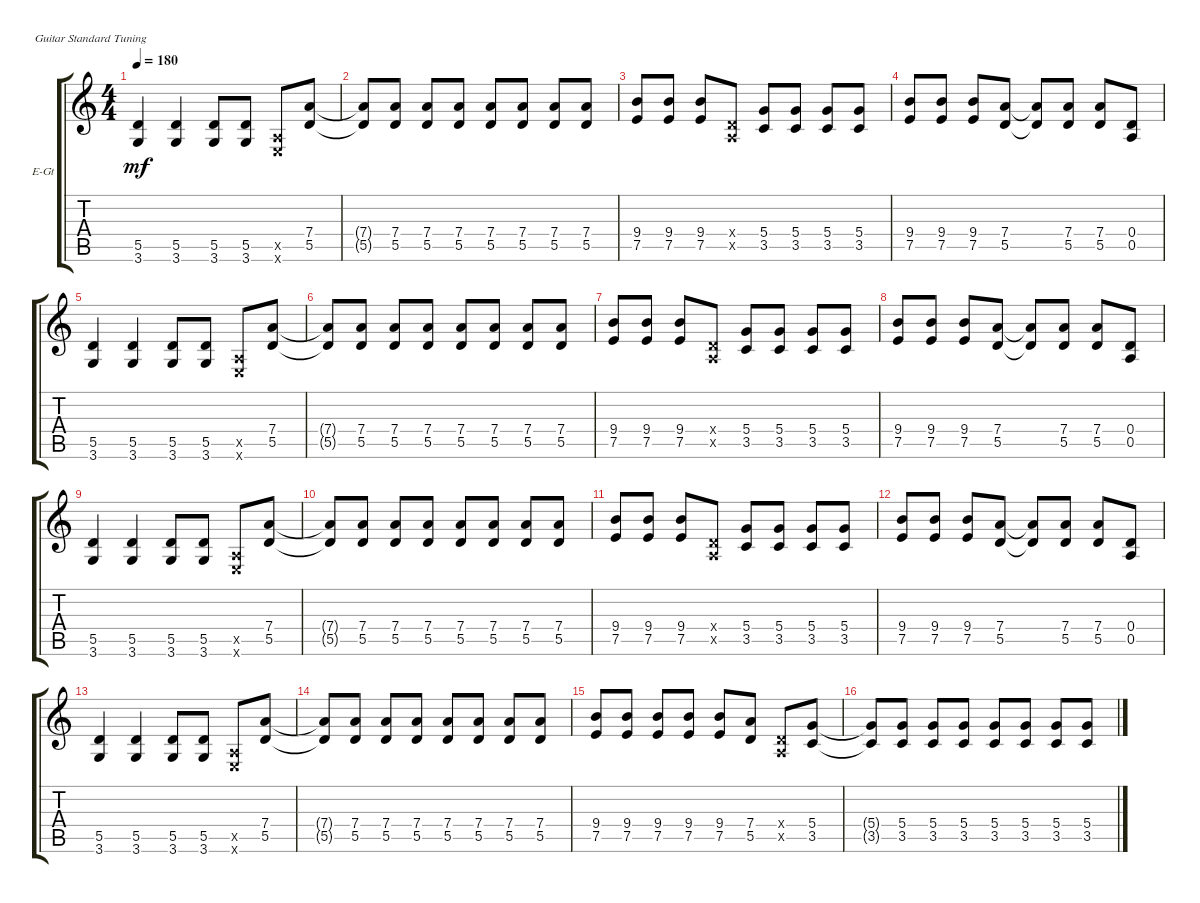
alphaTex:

\defaultSystemsLayout 4
\bracketExtendMode groupsimilarinstruments
\firstSystemTrackNameOrientation horizontal
\otherSystemsTrackNameOrientation horizontal
\track ("Electric Guitar" "E-Gt") {multiBarRest instrument electricguitarclean}
\staff {score tabs}
\tuning (E4 B3 G3 D3 A2 E2)
\ts (4 4)
\tempo 180
\clef g2
\ks c
(3.6 5.5).4{dy mf} (3.6 5.5).4 (5.5 3.6).8 (5.5 3.6).8 (0.6{x} 0.5{x}).8 (5.5 7.4).8 |
(7.4{t} 5.5{t}).8 (5.5 7.4).8 (5.5 7.4).8 (5.5 7.4).8 (5.5 7.4).8 (5.5 7.4).8 (5.5 7.4).8 (5.5 7.4).8 |
(7.5 9.4).8 (7.5 9.4).8 (7.5 9.4).8 (0.4{x} 0.5{x}).8 (3.5 5.4).8 (3.5 5.4).8 (3.5 5.4).8 (3.5 5.4).8 |
(9.4 7.5).8 (9.4 7.5).8 (9.4 7.5).8 (5.5 7.4).8 (7.4{t} 5.5{t}).8 (5.5 7.4).8 (5.5 7.4).8 (0.4 0.5).8 |
(3.6 5.5).4 (3.6 5.5).4 (5.5 3.6).8 (5.5 3.6).8 (0.6{x} 0.5{x}).8 (5.5 7.4).8 |
(7.4{t} 5.5{t}).8 (5.5 7.4).8 (5.5 7.4).8 (5.5 7.4).8 (5.5 7.4).8 (5.5 7.4).8 (5.5 7.4).8 (5.5 7.4).8 |
(7.5 9.4).8 (7.5 9.4).8 (7.5 9.4).8 (0.4{x} 0.5{x}).8 (3.5 5.4).8 (3.5 5.4).8 (3.5 5.4).8 (3.5 5.4).8 |
(9.4 7.5).8 (9.4 7.5).8 (9.4 7.5).8 (5.5 7.4).8 (7.4{t} 5.5{t}).8 (5.5 7.4).8 (5.5 7.4).8 (0.4 0.5).8 |
(3.6 5.5).4 (3.6 5.5).4 (5.5 3.6).8 (5.5 3.6).8 (0.6{x} 0.5{x}).8 (5.5 7.4).8 |
(7.4{t} 5.5{t}).8 (5.5 7.4).8 (5.5 7.4).8 (5.5 7.4).8 (5.5 7.4).8 (5.5 7.4).8 (5.5 7.4).8 (5.5 7.4).8 |
(7.5 9.4).8 (7.5 9.4).8 (7.5 9.4).8 (0.4{x} 0.5{x}).8 (3.5 5.4).8 (3.5 5.4).8 (3.5 5.4).8 (3.5 5.4).8 |
(9.4 7.5).8 (9.4 7.5).8 (9.4 7.5).8 (5.5 7.4).8 (7.4{t} 5.5{t}).8 (5.5 7.4).8 (5.5 7.4).8 (0.4 0.5).8 |
(3.6 5.5).4 (3.6 5.5).4 (5.5 3.6).8 (3.6 5.5).8 (0.5{x} 0.6{x}).8 (5.5 7.4).8 |
(7.4{t} 5.5{t}).8 (7.4 5.5).8 (7.4 5.5).8 (7.4 5.5).8 (7.4 5.5).8 (7.4 5.5).8 (7.4 5.5).8 (7.4 5.5).8 |
(7.5 9.4).8 (7.5 9.4).8 (7.5 9.4).8 (7.5 9.4).8 (7.5 9.4).8 (7.4 5.5).8 (0.5{x} 0.4{x}).8 (5.4 3.5).8 |
(3.5{t} 5.4{t}).8 (3.5 5.4).8 (3.5 5.4).8 (3.5 5.4).8 (3.5 5.4).8 (3.5 5.4).8 (3.5 5.4).8 (3.5 5.4).8
